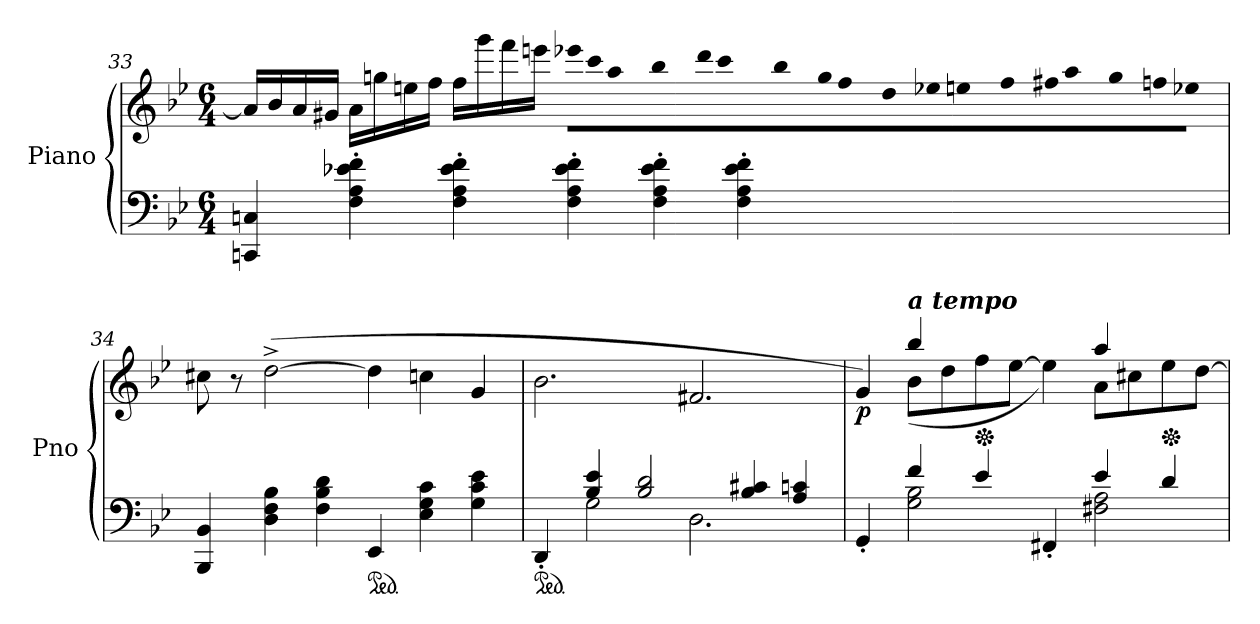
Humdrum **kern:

**kern	**kern	**dynam
*part1	*part1	*part1
*staff2	*staff1	*staff1/2
*I"Piano	*	*
*I'Pno	*	*
!!LO:LB:g=z
*clefF4	*clefG2	*
*k[b-e-]	*k[b-e-]	*
*B-:	*B-:	*
*M6/4	*M6/4	*
=33	=33	=33
4CCn/ 4Cn/	16a/LL]	.
.	16b-/	.
.	16a/	.
.	16g#X/JJ	.
4F\'> 4A\'> 4e-X\'> 4f\'>	16a\LL	.
.	16ggn\	.
.	16een\	.
.	16ff\JJ	.
4F\'> 4A\'> 4e-\'> 4f\'>	16ff\LL	.
.	16ggg\	.
.	16fff\	.
.	16eeen\JJ	.
*	*Xtuplet	*
!	!LO:N:vis=16	!
4F\'> 4A\'> 4e-\'> 4f\'>	4096%171eee-X\LL	.
!	!LO:N:vis=16	!
.	2048%85ccc\	.
!	!LO:N:vis=16	!
.	4096%171aa\	.
!	!LO:N:vis=16	!
.	4096%171bb-\	.
!	!LO:N:vis=16	!
.	2048%85ddd\	.
!	!LO:N:vis=16	!
.	4096%171ccc\	.
!	!LO:N:vis=16	!
4F\'> 4A\'> 4e-\'> 4f\'>	4096%171bb-\	.
!	!LO:N:vis=16	!
.	2048%85gg\	.
!	!LO:N:vis=16	!
.	4096%171ff\	.
!	!LO:N:vis=16	!
.	4096%171dd\	.
!	!LO:N:vis=16	!
.	2048%85ee-X\	.
!	!LO:N:vis=16	!
.	4096%171een\	.
!	!LO:N:vis=16	!
4F\'> 4A\'> 4e-\'> 4f\'>	4096%171ff\	.
!	!LO:N:vis=16	!
.	2048%85ff#X\	.
!	!LO:N:vis=16	!
.	4096%171aa\	.
!	!LO:N:vis=16	!
.	4096%171gg\	.
!	!LO:N:vis=16	!
.	2048%85ffn\	.
!	!LO:N:vis=16	!
.	4096%171ee-X\JJ	.
!!LO:LB:g=z
=34	=34	=34
4BBB-/ 4BB-/	8cc#X\	.
.	8r	.
4D\ 4F\ 4B-\	(>[2dd^>\	.
4F\ 4B-\ 4d\	.	.
*ped	*	*
4EE-/	4dd\]	.
4E-\ 4G\ 4c\	4ccn\	.
4G\ 4c\ 4e-\	4g/	.
=35	=35	=35
*ped	*	*
*^	*	*
4DD'>/	4ryy	2.b-\	.
4B-/ 4e-/	2G\	.	.
2B-/ 2d/	.	.	.
.	2.D\	2.f#X/	.
4B-/ 4c#X/	.	.	.
4A/ 4cn/	.	.	.
=36	=36	=36	=36
*	*	*^	*
!	!	!	!	!LO:DY:b
4GG'>/	4ryy	4g/)	4ryy	p
!	!	!LO:TX:a:Bi:t=a tempo	!	!
4f/	2G\ 2B-\	4bb-/	(>8b-\L	.
.	.	.	8dd\	.
*	*	*Xped	*	*
4e-/	.	4ryy	8ff\	.
.	.	.	[<8ee-\J	.
4FF#X'>/	4ryy	4ryy	4ee-\])	.
4e-/	2F#X\ 2A\	4aa/	8a\L	.
.	.	.	8cc#X\	.
*	*	*Xped	*	*
4d/	.	4ryy	8ee-\	.
.	.	.	[<8dd\J	.
*v	*v	*	*	*
*	*v	*v	*
=	=	=
*-	*-	*-
